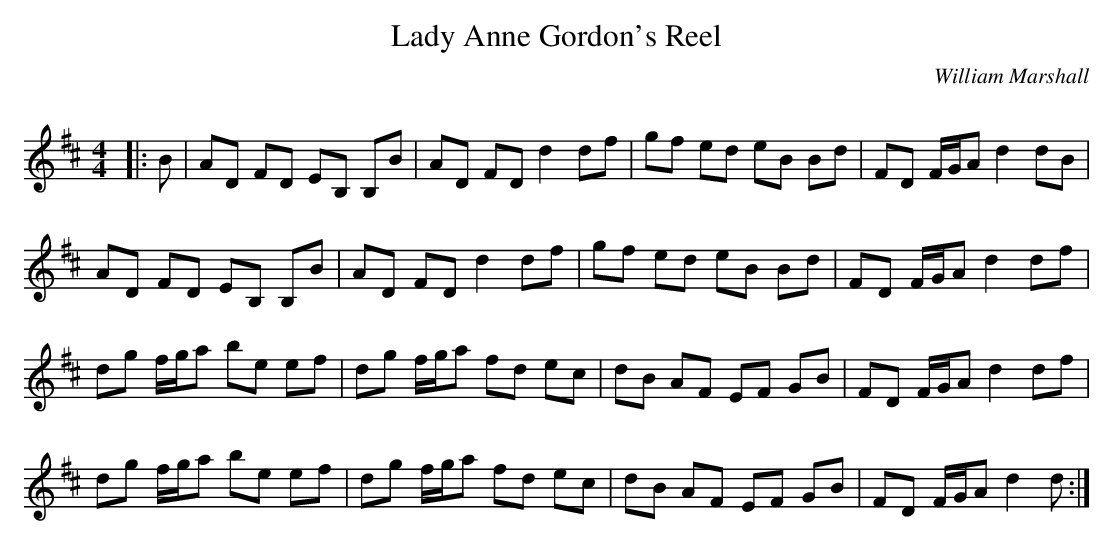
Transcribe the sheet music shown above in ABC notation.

X:1
T: Lady Anne Gordon's Reel
C:William Marshall
Q: 232
K:D
M:4/4
L:1/8
|:B|AD FD EB, B,B|AD FD d2 df|gf ed eB Bd|FD F1/2G1/2A d2 dB|
AD FD EB, B,B|AD FD d2 df|gf ed eB Bd|FD F1/2G1/2A d2 df|
dg f1/2g1/2a be ef|dg f1/2g1/2a fd ec|dB AF EF GB|FD F1/2G1/2A d2 df|
dg f1/2g1/2a be ef|dg f1/2g1/2a fd ec|dB AF EF GB|FD F1/2G1/2A d2 d:|
